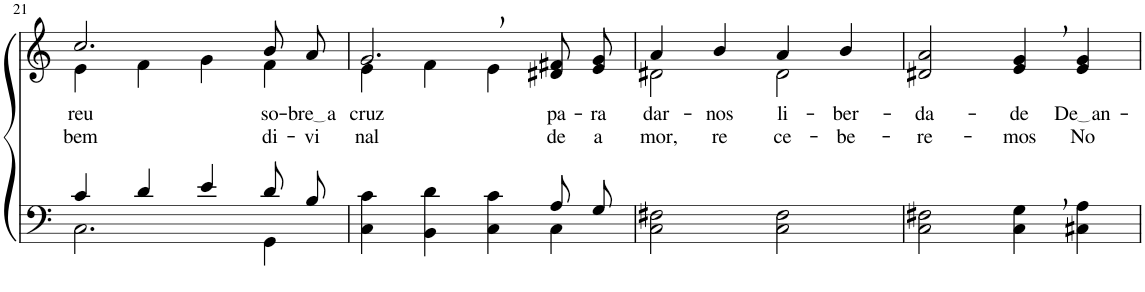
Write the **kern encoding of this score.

**kern	**kern	**text	**text
*part2	*part1	*part1	*part1
*staff2	*staff1	*staff1	*staff1
*I"Parte III e IV	*I"Parte I e II	*	*
!!LO:PB:g=z
*clefF4	*clefG2	*	*
*Trd1c2	*Trd1c2	*	*
*k[]	*k[]	*	*
*M2/2	*M2/2	*	*
=21	=21	=21	=21
*^	*^	*	*
!	!	!	!	!LO:LY:b	!LO:LY:b
4c/	2.C\	2.cc/	4e\	-reu	bem
4d/	.	.	4f\	.	.
4e/	.	.	4g\	.	.
!	!	!	!	!LO:LY:b	!LO:LY:b
8d/L	4GG\	8b/L	4f\	so-	di-
!	!	!	!	!LO:LY:b	!LO:LY:b
8B/J	.	8a/J	.	bre a	-vi-
=22	=22	=22	=22	=22	=22
!	!	!	!	!LO:LY:b	!LO:LY:b
2.ryy	4C\ 4c\	2.g,/	4e\	cruz	-nal
.	4BB\ 4d\	.	4f\	.	.
.	4C\ 4c\	.	4e\	.	.
!	!	!	!	!LO:LY:b	!LO:LY:b
8A/L	4C\	8d#X/ 8f#X/L	4ryy	pa-	de
!	!	!	!	!LO:LY:b	!LO:LY:b
8G/J	.	8e/ 8g/J	.	-ra	a-
*v	*v	*	*	*	*
=23	=23	=23	=23	=23
!	!	!	!LO:LY:b	!LO:LY:b
2C\ 2F#X\	4a/	2d#X\	dar-	-mor,
!	!	!	!LO:LY:b	!LO:LY:b
.	4b/	.	-nos	re-
!	!	!	!LO:LY:b	!LO:LY:b
2C\ 2F#\	4a/	2d#\	li-	-ce-
!	!	!	!LO:LY:b	!LO:LY:b
.	4b/	.	-ber-	-be-
*	*v	*v	*	*
=24	=24	=24	=24
!	!	!LO:LY:b	!LO:LY:b
2C\ 2F#X\	2d#X/ 2a/	-da-	-re-
!	!	!LO:LY:b	!LO:LY:b
4C\, 4G\,	4e/, 4g/,	-de	-mos
!	!	!LO:LY:b	!LO:LY:b
4C#X\ 4A\	4e/ 4g/	De an	No
=	=	=	=
*-	*-	*-	*-
